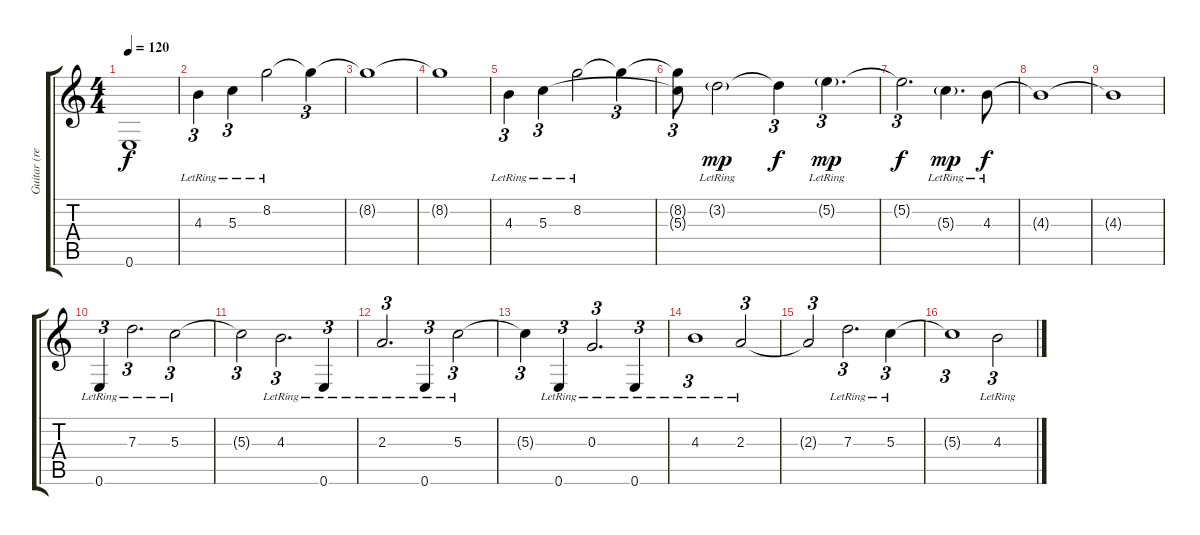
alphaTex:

\track ("Guitar (reverb)" "Guitar (re") {instrument acousticguitarsteel}
\staff {score tabs}
\tuning (E4 B3 G3 D3 A2 E2) {hide}
\ts (4 4)
\tempo 120
\clef g2
\ks c
0.6{t}.1{dy f} |
4.3{lr}.4{tu (3 2)} 5.3{lr}.4{tu (3 2)} 8.2{lr}.2 8.2{t}.4{tu (3 2)} |
8.2{t}.1 |
8.2{t}.1 |
4.3{lr}.4{tu (3 2)} 5.3{lr}.4{tu (3 2)} 8.2{lr}.2 8.2{t}.4{tu (3 2)} |
(8.2{t} 5.3{t}).8{tu (3 2)} 3.2{g lr}.2{dy mp} 3.2{t}.4{tu (3 2) dy f} 5.2{g lr}.4{d tu (3 2) dy mp} |
5.2{t}.2{d tu (3 2) dy f} 5.3{g lr}.4{d dy mp} 4.3{lr}.8{dy f} |
4.3{t}.1 |
4.3{t}.1 |
0.6{lr}.4{tu (3 2)} 7.3{lr}.2{d tu (3 2)} 5.3{lr}.2{tu (3 2)} |
5.3{t}.2{tu (3 2)} 4.3{lr}.2{d tu (3 2)} 0.6{lr}.4{tu (3 2)} |
2.3{lr}.2{d tu (3 2)} 0.6{lr}.4{tu (3 2)} 5.3{lr}.2{tu (3 2)} |
5.3{t}.4{tu (3 2)} 0.6{lr}.4{tu (3 2)} 0.3{lr}.2{d tu (3 2)} 0.6{lr}.4{tu (3 2)} |
4.3{lr}.1{tu (3 2)} 2.3{lr}.2{tu (3 2)} |
2.3{t}.2{tu (3 2)} 7.3{lr}.2{d tu (3 2)} 5.3{lr}.4{tu (3 2)} |
5.3{t}.1{tu (3 2)} 4.3{lr}.2{tu (3 2)}
